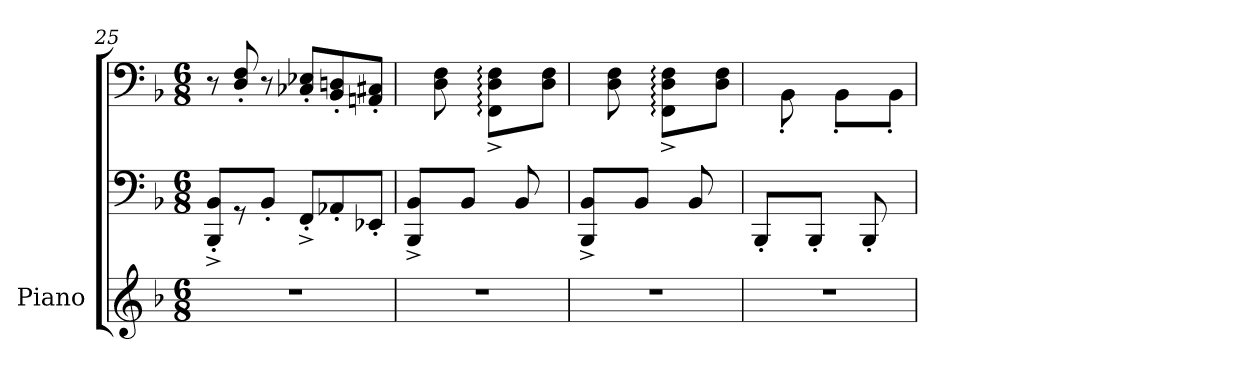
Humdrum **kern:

**kern	**kern	**kern
*part1	*part1	*part1
*staff3	*staff2	*staff1
*I"Piano	*	*
*I'Pno.	*	*
!!LO:LB:g=z
*clefG2	*clefF4	*clefF4
*k[b-]	*k[b-]	*k[b-]
*M6/8	*M6/8	*M6/8
=25	=25	=25
2.r	8BBB-/^' 8BB-/^'L	8r
.	8r	8D/' 8F/'
.	8BB-'/J	8r
.	8FF^'/L	8C-X/' 8E-X/'L
.	8AA-X'/	8BB-/' 8Dn/'
.	8EE-X'/J	8AAn/' 8C#X/'J
=26	=26	=26
*	*	*^
2.r	8BBB-/^ 8BB-/^L	2.ryy	8ryy
.	8ryy	.	8D\ 8F\
.	8BB-/J	.	8ryy
.	8ryy	.	8FF\:^ 8D\:^ 8F\:^L
.	8BB-/	.	8ryy
.	8ryy	.	8D\ 8F\J
=27	=27	=27	=27
2.r	8BBB-/^ 8BB-/^L	2.ryy	8ryy
.	8ryy	.	8D\ 8F\
.	8BB-/J	.	8ryy
.	8ryy	.	8FF\:^ 8D\:^ 8F\:^L
.	8BB-/	.	8ryy
.	8ryy	.	8D\ 8F\J
=28	=28	=28	=28
2.r	8BBB-'/L	2.ryy	8ryy
.	8ryy	.	8BB-'\
.	8BBB-'/J	.	8ryy
.	8ryy	.	8BB-'\L
.	8BBB-'/	.	8ryy
.	8ryy	.	8BB-'\J
*	*	*v	*v
=	=	=
*-	*-	*-
